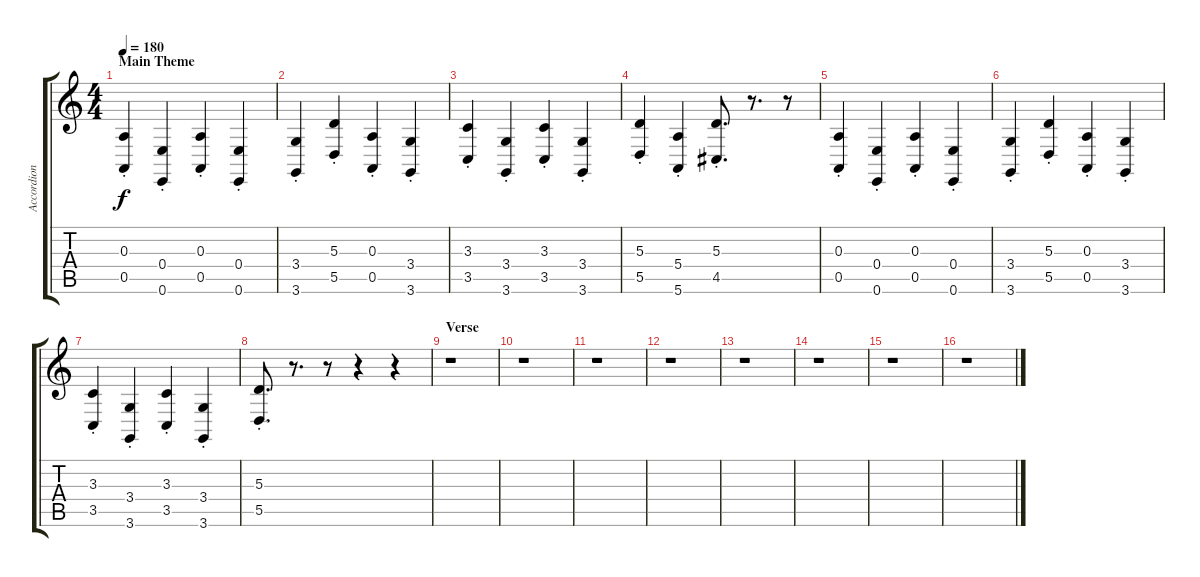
\track ("Accordion - L Hand" "Accordion ") {instrument accordion}
\staff {score tabs}
\tuning (A4 E4 A3 E3 A2 E2) {hide}
\ts (4 4)
\section ("" "Main Theme")
\tempo 180
\clef g2
\ks c
(0.3{st} 0.5{st}).4{dy f} (0.4{st} 0.6{st}).4 (0.3{st} 0.5{st}).4 (0.4{st} 0.6{st}).4 |
(3.4{st} 3.6{st}).4 (5.3{st} 5.5{st}).4 (0.3{st} 0.5{st}).4 (3.4{st} 3.6{st}).4 |
(3.3{st} 3.5{st}).4 (3.4{st} 3.6{st}).4 (3.3{st} 3.5{st}).4 (3.4{st} 3.6{st}).4 |
(5.3{st} 5.5{st}).4 (5.4{st} 5.6{st}).4 (5.3{st} 4.5{st}).8{d} r.8{d} r.8 |
(0.3{st} 0.5{st}).4 (0.4{st} 0.6{st}).4 (0.3{st} 0.5{st}).4 (0.4{st} 0.6{st}).4 |
(3.4{st} 3.6{st}).4 (5.3{st} 5.5{st}).4 (0.3{st} 0.5{st}).4 (3.4{st} 3.6{st}).4 |
(3.3{st} 3.5{st}).4 (3.4{st} 3.6{st}).4 (3.3{st} 3.5{st}).4 (3.4{st} 3.6{st}).4 |
(5.3{st} 5.5{st}).8{d} r.8{d} r.8 r.4 r.4 |
\section ("" "Verse")
r.1 |
r.1 |
r.1 |
r.1 |
r.1 |
r.1 |
r.1 |
r.1
